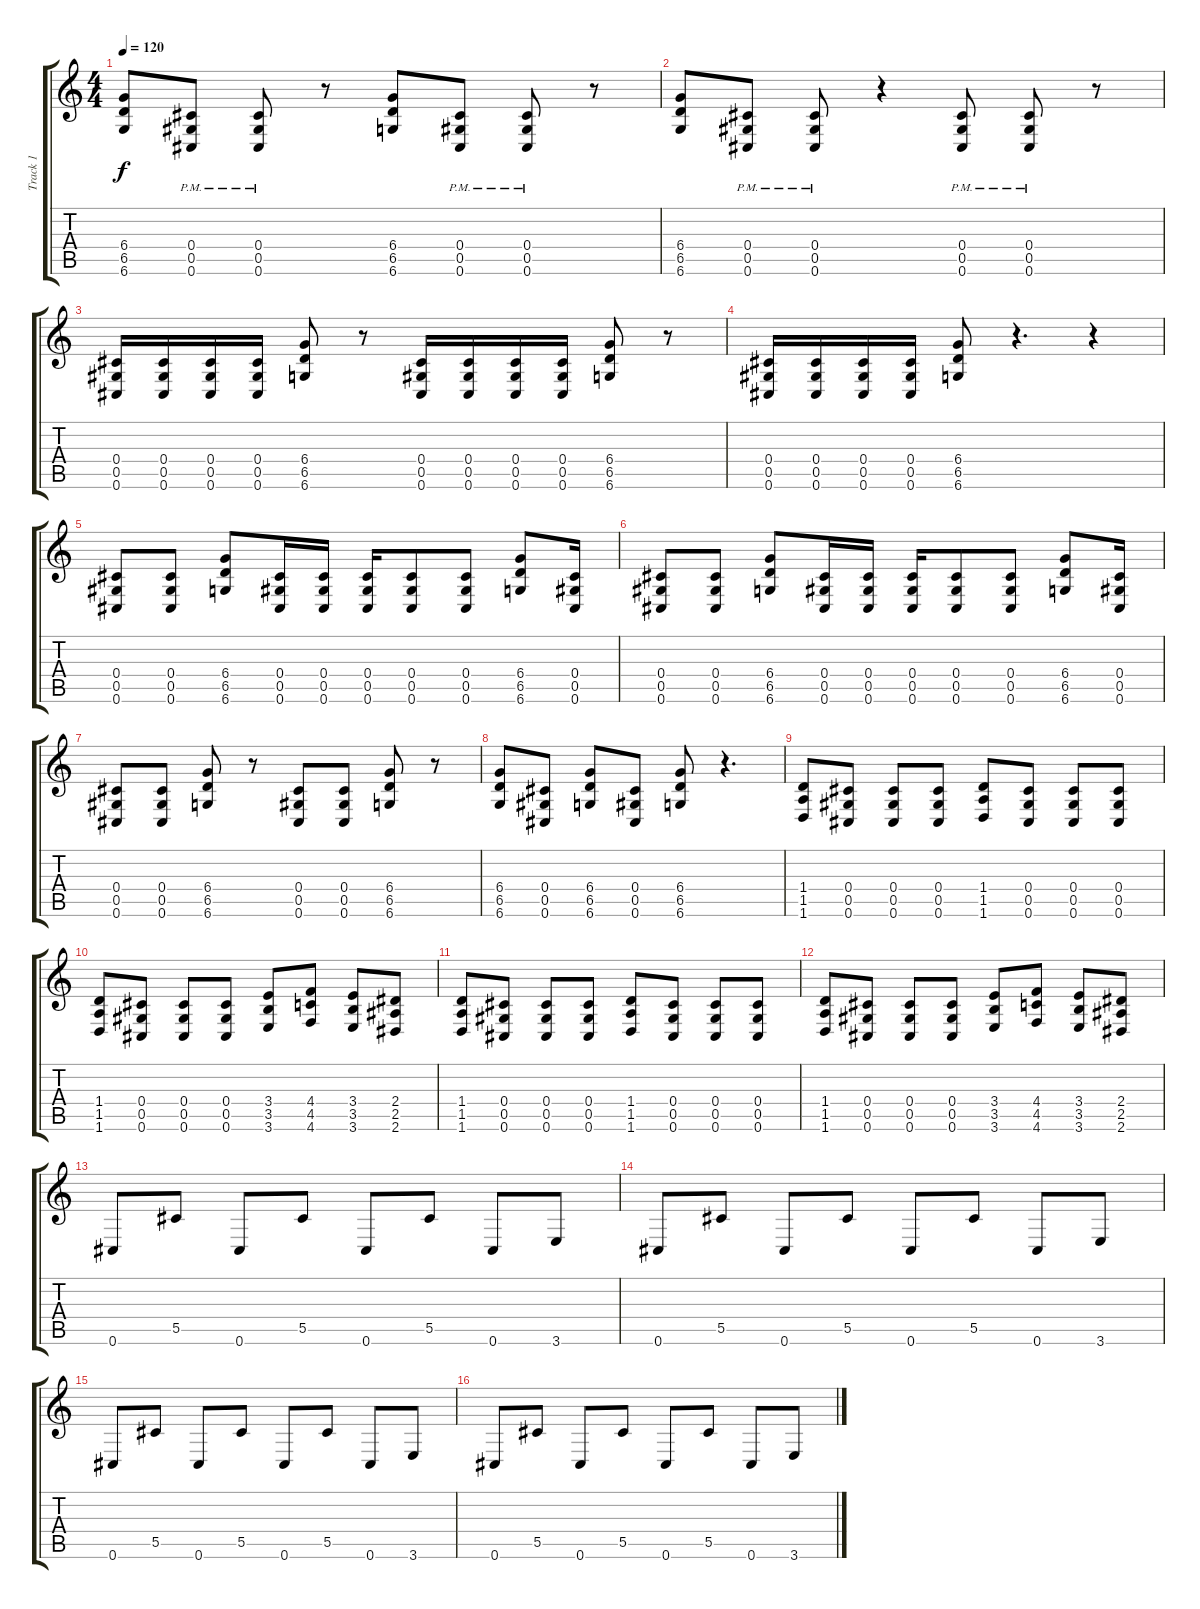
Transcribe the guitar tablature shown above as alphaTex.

\track ("Track 1" "Track 1") {instrument acousticguitarsteel}
\staff {score tabs}
\tuning (Eb4 Bb3 Gb3 Db3 Ab2 Db2) {hide}
\ts (4 4)
\tempo 120
\clef g2
\ks c
(6.4 6.5 6.6).8{dy f instrument distortionguitar} (0.4{pm} 0.5{pm} 0.6{pm}).8 (0.4{pm} 0.5{pm} 0.6{pm}).8 r.8 (6.4 6.5 6.6).8 (0.4{pm} 0.5{pm} 0.6{pm}).8 (0.4{pm} 0.5{pm} 0.6{pm}).8 r.8 |
(6.4 6.5 6.6).8 (0.4{pm} 0.5{pm} 0.6{pm}).8 (0.4{pm} 0.5{pm} 0.6{pm}).8 r.4 (0.4{pm} 0.5{pm} 0.6{pm}).8 (0.4{pm} 0.5{pm} 0.6{pm}).8 r.8 |
(0.4 0.5 0.6).16 (0.4 0.5 0.6).16 (0.4 0.5 0.6).16 (0.4 0.5 0.6).16 (6.4 6.5 6.6).8 r.8 (0.4 0.5 0.6).16 (0.4 0.5 0.6).16 (0.4 0.5 0.6).16 (0.4 0.5 0.6).16 (6.4 6.5 6.6).8 r.8 |
(0.4 0.5 0.6).16 (0.4 0.5 0.6).16 (0.4 0.5 0.6).16 (0.4 0.5 0.6).16 (6.4 6.5 6.6).8 r.4{d} r.4 |
(0.4 0.5 0.6).8 (0.4 0.5 0.6).8 (6.4 6.5 6.6).8 (0.4 0.5 0.6).16 (0.4 0.5 0.6).16 (0.4 0.5 0.6).16 (0.4 0.5 0.6).8 (0.4 0.5 0.6).8 (6.4 6.5 6.6).8 (0.4 0.5 0.6).16 |
(0.4 0.5 0.6).8 (0.4 0.5 0.6).8 (6.4 6.5 6.6).8 (0.4 0.5 0.6).16 (0.4 0.5 0.6).16 (0.4 0.5 0.6).16 (0.4 0.5 0.6).8 (0.4 0.5 0.6).8 (6.4 6.5 6.6).8 (0.4 0.5 0.6).16 |
(0.4 0.5 0.6).8 (0.4 0.5 0.6).8 (6.4 6.5 6.6).8 r.8 (0.4 0.5 0.6).8 (0.4 0.5 0.6).8 (6.4 6.5 6.6).8 r.8 |
(6.4 6.5 6.6).8 (0.4 0.5 0.6).8 (6.4 6.5 6.6).8 (0.4 0.5 0.6).8 (6.4 6.5 6.6).8 r.4{d} |
(1.4 1.5 1.6).8 (0.4 0.5 0.6).8 (0.4 0.5 0.6).8 (0.4 0.5 0.6).8 (1.4 1.5 1.6).8 (0.4 0.5 0.6).8 (0.4 0.5 0.6).8 (0.4 0.5 0.6).8 |
(1.4 1.5 1.6).8 (0.4 0.5 0.6).8 (0.4 0.5 0.6).8 (0.4 0.5 0.6).8 (3.4 3.5 3.6).8 (4.4 4.5 4.6).8 (3.4 3.5 3.6).8 (2.4 2.5 2.6).8 |
(1.4 1.5 1.6).8 (0.4 0.5 0.6).8 (0.4 0.5 0.6).8 (0.4 0.5 0.6).8 (1.4 1.5 1.6).8 (0.4 0.5 0.6).8 (0.4 0.5 0.6).8 (0.4 0.5 0.6).8 |
(1.4 1.5 1.6).8 (0.4 0.5 0.6).8 (0.4 0.5 0.6).8 (0.4 0.5 0.6).8 (3.4 3.5 3.6).8 (4.4 4.5 4.6).8 (3.4 3.5 3.6).8 (2.4 2.5 2.6).8 |
0.6.8{instrument acousticguitarsteel} 5.5.8 0.6.8 5.5.8 0.6.8 5.5.8 0.6.8 3.6.8 |
0.6.8 5.5.8 0.6.8 5.5.8 0.6.8 5.5.8 0.6.8 3.6.8 |
0.6.8 5.5.8 0.6.8 5.5.8 0.6.8 5.5.8 0.6.8 3.6.8 |
0.6.8 5.5.8 0.6.8 5.5.8 0.6.8 5.5.8 0.6.8 3.6.8
